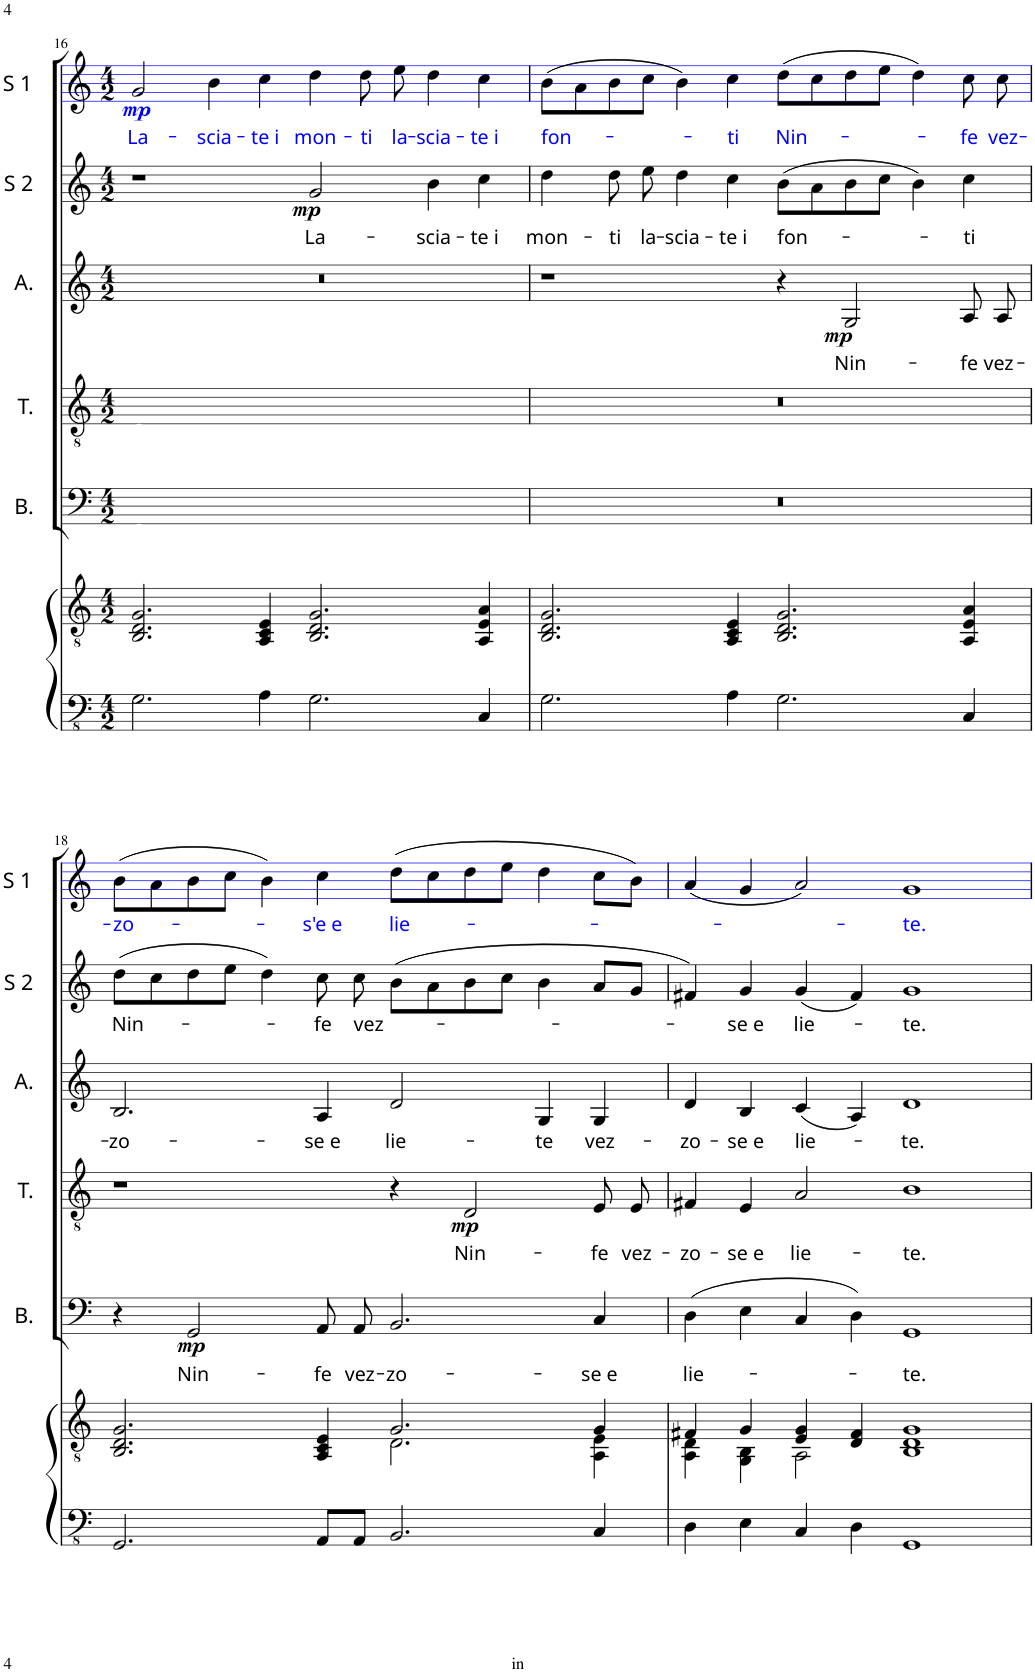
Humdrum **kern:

**kern	**kern	**kern	**text	**dynam	**kern	**text	**dynam	**kern	**text	**dynam	**kern	**text	**dynam	**kern	**text	**dynam
*part6	*part6	*part5	*part5	*part5	*part4	*part4	*part4	*part3	*part3	*part3	*part2	*part2	*part2	*part1	*part1	*part1
*staff7	*staff6	*staff5	*staff5	*staff5	*staff4	*staff4	*staff4	*staff3	*staff3	*staff3	*staff2	*staff2	*staff2	*staff1	*staff1	*staff1
*I"Piano	*	*I"B.	*	*	*I"T.	*	*	*I"A.	*	*	*I"S 2	*	*	*I"S 1	*	*
*I'Pno	*	*I'B.	*	*	*I'T.	*	*	*I'A.	*	*	*I'S 2	*	*	*I'S 1	*	*
!!LO:PB:g=z
*clefFv4	*clefGv2	*clefF4	*	*	*clefGv2	*	*	*clefG2	*	*	*clefG2	*	*	*clefG2	*	*
*k[]	*k[]	*k[]	*	*	*k[]	*	*	*k[]	*	*	*k[]	*	*	*k[]	*	*
*M4/2	*M4/2	*M4/2	*	*	*M4/2	*	*	*M4/2	*	*	*M4/2	*	*	*M4/2	*	*
=16	=16	=16	=16	=16	=16	=16	=16	=16	=16	=16	=16	=16	=16	=16	=16	=16
!	!	!	!	!	!	!	!	!	!	!	!	!	!	!	!LO:LY:b:color=#0000FF	!LO:DY:b
2.GG\	2.BB/ 2.D/ 2.G/	0FF!i	.	.	0D!i	.	.	0r	.	.	1r	.	.	2g/	La-	mp
!	!	!	!	!	!	!	!	!	!	!	!	!	!	!	!LO:LY:b:color=#0000FF	!
.	.	.	.	.	.	.	.	.	.	.	.	.	.	4b\	-scia-	.
!	!	!	!	!	!	!	!	!	!	!	!	!	!	!	!LO:LY:b:color=#0000FF	!
4AA\	4AA/ 4C/ 4E/	.	.	.	.	.	.	.	.	.	.	.	.	4cc\	-te i	.
!	!	!	!	!	!	!	!	!	!	!	!	!LO:LY:b	!LO:DY:b	!	!LO:LY:b:color=#0000FF	!
2.GG\	2.BB/ 2.D/ 2.G/	.	.	.	.	.	.	.	.	.	2g/	La-	mp	4dd\	mon-	.
!	!	!	!	!	!	!	!	!	!	!	!	!	!	!	!LO:LY:b:color=#0000FF	!
.	.	.	.	.	.	.	.	.	.	.	.	.	.	8dd\	-ti	.
!	!	!	!	!	!	!	!	!	!	!	!	!	!	!	!LO:LY:b:color=#0000FF	!
.	.	.	.	.	.	.	.	.	.	.	.	.	.	8ee\	la-	.
!	!	!	!	!	!	!	!	!	!	!	!	!LO:LY:b	!	!	!LO:LY:b:color=#0000FF	!
.	.	.	.	.	.	.	.	.	.	.	4b\	-scia-	.	4dd\	-scia-	.
!	!	!	!	!	!	!	!	!	!	!	!	!LO:LY:b	!	!	!LO:LY:b:color=#0000FF	!
4CC/	4AA/ 4E/ 4A/	.	.	.	.	.	.	.	.	.	4cc\	-te i	.	4cc\	-te i	.
=17	=17	=17	=17	=17	=17	=17	=17	=17	=17	=17	=17	=17	=17	=17	=17	=17
!	!	!	!	!	!	!	!	!	!	!	!	!LO:LY:b	!	!	!LO:LY:b:color=#0000FF	!
2.GG\	2.BB/ 2.D/ 2.G/	0r	.	.	0r	.	.	1r	.	.	4dd\	mon-	.	(8b\L	fon-	.
.	.	.	.	.	.	.	.	.	.	.	.	.	.	8a\	.	.
!	!	!	!	!	!	!	!	!	!	!	!	!LO:LY:b	!	!	!	!
.	.	.	.	.	.	.	.	.	.	.	8dd\	-ti	.	8b\	.	.
!	!	!	!	!	!	!	!	!	!	!	!	!LO:LY:b	!	!	!	!
.	.	.	.	.	.	.	.	.	.	.	8ee\	la-	.	8cc\J	.	.
!	!	!	!	!	!	!	!	!	!	!	!	!LO:LY:b	!	!	!	!
.	.	.	.	.	.	.	.	.	.	.	4dd\	-scia-	.	4b\)	.	.
!	!	!	!	!	!	!	!	!	!	!	!	!LO:LY:b	!	!	!LO:LY:b:color=#0000FF	!
4AA\	4AA/ 4C/ 4E/	.	.	.	.	.	.	.	.	.	4cc\	-te i	.	4cc\	-ti	.
!	!	!	!	!	!	!	!	!	!	!	!	!LO:LY:b	!	!	!LO:LY:b:color=#0000FF	!
2.GG\	2.BB/ 2.D/ 2.G/	.	.	.	.	.	.	4r	.	.	(8b\L	fon-	.	(8dd\L	Nin-	.
.	.	.	.	.	.	.	.	.	.	.	8a\	.	.	8cc\	.	.
!	!	!	!	!	!	!	!	!	!LO:LY:b	!LO:DY:b	!	!	!	!	!	!
.	.	.	.	.	.	.	.	2G/	Nin-	mp	8b\	.	.	8dd\	.	.
.	.	.	.	.	.	.	.	.	.	.	8cc\J	.	.	8ee\J	.	.
.	.	.	.	.	.	.	.	.	.	.	4b\)	.	.	4dd\)	.	.
!	!	!	!	!	!	!	!	!	!LO:LY:b	!	!	!LO:LY:b	!	!	!LO:LY:b:color=#0000FF	!
4CC/	4AA/ 4E/ 4A/	.	.	.	.	.	.	8A/L	-fe	.	4cc\	-ti	.	8cc\	-fe	.
!	!	!	!	!	!	!	!	!	!LO:LY:b	!	!	!	!	!	!LO:LY:b:color=#0000FF	!
.	.	.	.	.	.	.	.	8A/J	vez-	.	.	.	.	8cc\	vez-	.
!!LO:LB:g=z
=18	=18	=18	=18	=18	=18	=18	=18	=18	=18	=18	=18	=18	=18	=18	=18	=18
*	*^	*	*	*	*	*	*	*	*	*	*	*	*	*	*	*
!	!	!	!	!	!	!	!	!	!	!LO:LY:b	!	!	!LO:LY:b	!	!	!LO:LY:b:color=#0000FF	!
2.GGG/	2.BB/ 2.D/ 2.G/	1ryy	4r	.	.	1r	.	.	2.B/	-zo-	.	(8dd\L	Nin-	.	(8b\L	-zo-	.
.	.	.	.	.	.	.	.	.	.	.	.	8cc\	.	.	8a\	.	.
!	!	!	!	!LO:LY:b	!LO:DY:b	!	!	!	!	!	!	!	!	!	!	!	!
.	.	.	2GG/	Nin-	mp	.	.	.	.	.	.	8dd\	.	.	8b\	.	.
.	.	.	.	.	.	.	.	.	.	.	.	8ee\J	.	.	8cc\J	.	.
.	.	.	.	.	.	.	.	.	.	.	.	4dd\)	.	.	4b\)	.	.
!	!	!	!	!LO:LY:b	!	!	!	!	!	!LO:LY:b	!	!	!LO:LY:b	!	!	!LO:LY:b:color=#0000FF	!
8AAA/L	4AA/ 4C/ 4E/	.	8AA/L	-fe	.	.	.	.	4A/	-se e	.	8cc\	-fe	.	4cc\	-s'e e	.
!	!	!	!	!LO:LY:b	!	!	!	!	!	!	!	!	!LO:LY:b	!	!	!	!
8AAA/J	.	.	8AA/J	vez-	.	.	.	.	.	.	.	8cc\	vez-	.	.	.	.
!	!	!	!	!LO:LY:b	!	!	!	!	!	!LO:LY:b	!	!	!	!	!	!LO:LY:b:color=#0000FF	!
2.BBB/	2.G/	2.D\	2.BB/	-zo-	.	4r	.	.	2d/	lie-	.	(8b\L	.	.	(8dd\L	lie-	.
.	.	.	.	.	.	.	.	.	.	.	.	8a\	.	.	8cc\	.	.
!	!	!	!	!	!	!	!LO:LY:b	!LO:DY:b	!	!	!	!	!	!	!	!	!
.	.	.	.	.	.	2D/	Nin-	mp	.	.	.	8b\	.	.	8dd\	.	.
.	.	.	.	.	.	.	.	.	.	.	.	8cc\J	.	.	8ee\J	.	.
!	!	!	!	!	!	!	!	!	!	!LO:LY:b	!	!	!	!	!	!	!
.	.	.	.	.	.	.	.	.	4G/	-te	.	4b\	.	.	4dd\	.	.
!	!	!	!	!LO:LY:b	!	!	!LO:LY:b	!	!	!LO:LY:b	!	!	!	!	!	!	!
4CC/	4G/	4AA\ 4E\	4C/	-se e	.	8E/L	-fe	.	4G/	vez-	.	8a/L	.	.	8cc\L	.	.
!	!	!	!	!	!	!	!LO:LY:b	!	!	!	!	!	!	!	!	!	!
.	.	.	.	.	.	8E/J	vez-	.	.	.	.	8g/J	.	.	8b\J)	.	.
=19	=19	=19	=19	=19	=19	=19	=19	=19	=19	=19	=19	=19	=19	=19	=19	=19	=19
!	!	!	!	!LO:LY:b	!	!	!LO:LY:b	!	!	!LO:LY:b	!	!	!	!	!	!	!
4DD\	4F#X/	4AA\ 4D\	(4D\	lie-	.	4F#X/	-zo-	.	4d/	-zo-	.	4f#X/)	.	.	(4a/	.	.
!	!	!	!	!	!	!	!LO:LY:b	!	!	!LO:LY:b	!	!	!LO:LY:b	!	!	!	!
4EE\	4G/	4GG\ 4BB\	4E\	.	.	4E/	-se e	.	4B/	-se e	.	4g/	-se e	.	4g/	.	.
!	!	!	!	!	!	!	!LO:LY:b	!	!	!LO:LY:b	!	!	!LO:LY:b	!	!	!	!
4CC/	4E/ 4G/	2AA\	4C/	.	.	2A/	lie-	.	(4c/	lie-	.	(4g/	lie-	.	2a/)	.	.
4DD\	4D/ 4F#/	.	4D\)	.	.	.	.	.	4A/)	.	.	4f#/)	.	.	.	.	.
!	!	!	!	!LO:LY:b	!	!	!LO:LY:b	!	!	!LO:LY:b	!	!	!LO:LY:b	!	!	!LO:LY:b:color=#0000FF	!
1GGG	1G	1BB 1D	1GG	-te.	.	1B	-te.	.	1d	-te.	.	1g	-te.	.	1g	-te.	.
*	*v	*v	*	*	*	*	*	*	*	*	*	*	*	*	*	*	*
=	=	=	=	=	=	=	=	=	=	=	=	=	=	=	=	=
*-	*-	*-	*-	*-	*-	*-	*-	*-	*-	*-	*-	*-	*-	*-	*-	*-
